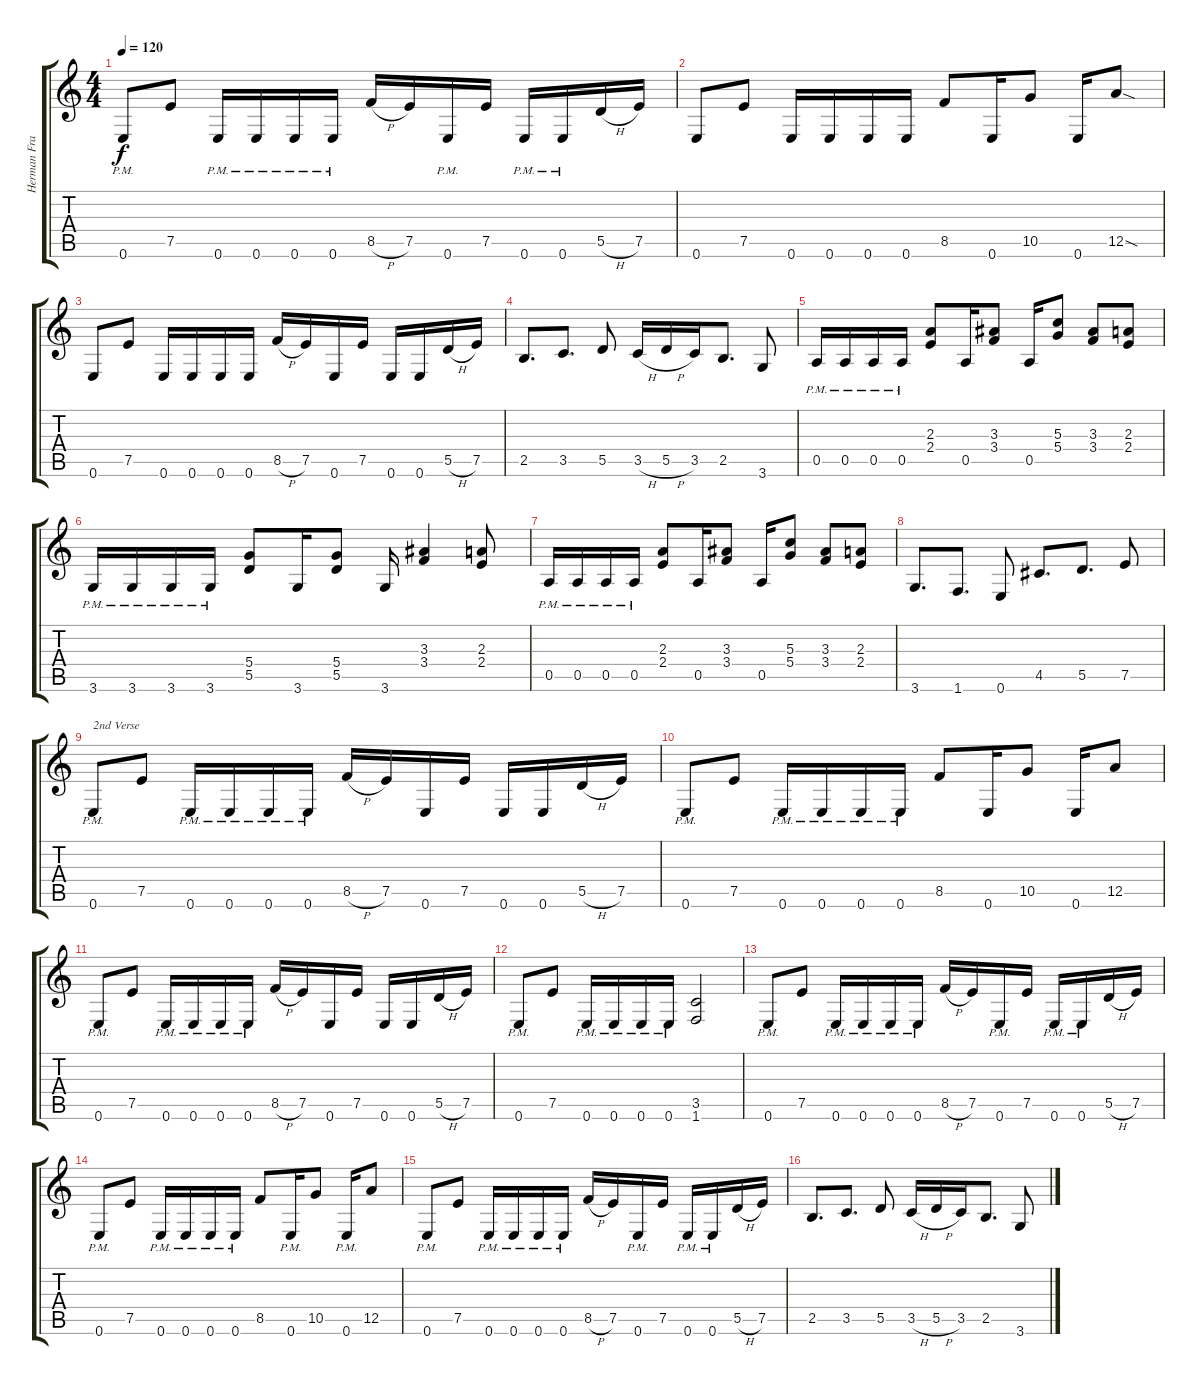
\track ("Herman Frank" "Herman Fra") {instrument distortionguitar}
\staff {score tabs}
\tuning (E4 B3 G3 D3 A2 E2) {hide}
\ts (4 4)
\tempo 120
\clef g2
\ks c
0.6{pm}.8{dy f} 7.5.8 0.6{pm}.16 0.6{pm}.16 0.6{pm}.16 0.6{pm}.16 8.5{h}.16 7.5.16 0.6{pm}.16 7.5.16 0.6{pm}.16 0.6{pm}.16 5.5{h}.16 7.5.16 |
0.6.8 7.5.8 0.6.16 0.6.16 0.6.16 0.6.16 8.5.8 0.6.16 10.5.8 0.6.16 12.5{sod}.8 |
0.6.8 7.5.8 0.6.16 0.6.16 0.6.16 0.6.16 8.5{h}.16 7.5.16 0.6.16 7.5.16 0.6.16 0.6.16 5.5{h}.16 7.5.16 |
2.5.8{d} 3.5.8{d} 5.5.8 3.5{h}.16 5.5{h}.16 3.5.16 2.5.8{d} 3.6.8 |
0.5{pm}.16 0.5{pm}.16 0.5{pm}.16 0.5{pm}.16 (2.3 2.4).8 0.5.16 (3.3 3.4).8 0.5.16 (5.3 5.4).8 (3.3 3.4).8 (2.3 2.4).8 |
3.6{pm}.16 3.6{pm}.16 3.6{pm}.16 3.6{pm}.16 (5.4 5.5).8 3.6.16 (5.4 5.5).8 3.6.16 (3.3 3.4).4 (2.3 2.4).8 |
0.5{pm}.16 0.5{pm}.16 0.5{pm}.16 0.5{pm}.16 (2.3 2.4).8 0.5.16 (3.3 3.4).8 0.5.16 (5.3 5.4).8 (3.3 3.4).8 (2.3 2.4).8 |
3.6.8{d} 1.6.8{d} 0.6.8 4.5.8{d} 5.5.8{d} 7.5.8 |
0.6{pm}.8{txt "2nd Verse"} 7.5.8 0.6{pm}.16 0.6{pm}.16 0.6{pm}.16 0.6{pm}.16 8.5{h}.16 7.5.16 0.6.16 7.5.16 0.6.16 0.6.16 5.5{h}.16 7.5.16 |
0.6{pm}.8 7.5.8 0.6{pm}.16 0.6{pm}.16 0.6{pm}.16 0.6{pm}.16 8.5.8 0.6.16 10.5.8 0.6.16 12.5.8 |
0.6{pm}.8 7.5.8 0.6{pm}.16 0.6{pm}.16 0.6{pm}.16 0.6{pm}.16 8.5{h}.16 7.5.16 0.6.16 7.5.16 0.6.16 0.6.16 5.5{h}.16 7.5.16 |
0.6{pm}.8 7.5.8 0.6{pm}.16 0.6{pm}.16 0.6{pm}.16 0.6{pm}.16 (3.5 1.6).2 |
0.6{pm}.8 7.5.8 0.6{pm}.16 0.6{pm}.16 0.6{pm}.16 0.6{pm}.16 8.5{h}.16 7.5.16 0.6{pm}.16 7.5.16 0.6{pm}.16 0.6{pm}.16 5.5{h}.16 7.5.16 |
0.6{pm}.8 7.5.8 0.6{pm}.16 0.6{pm}.16 0.6{pm}.16 0.6{pm}.16 8.5.8 0.6{pm}.16 10.5.8 0.6{pm}.16 12.5.8 |
0.6{pm}.8 7.5.8 0.6{pm}.16 0.6{pm}.16 0.6{pm}.16 0.6{pm}.16 8.5{h}.16 7.5.16 0.6{pm}.16 7.5.16 0.6{pm}.16 0.6{pm}.16 5.5{h}.16 7.5.16 |
2.5.8{d} 3.5.8{d} 5.5.8 3.5{h}.16 5.5{h}.16 3.5.16 2.5.8{d} 3.6.8
